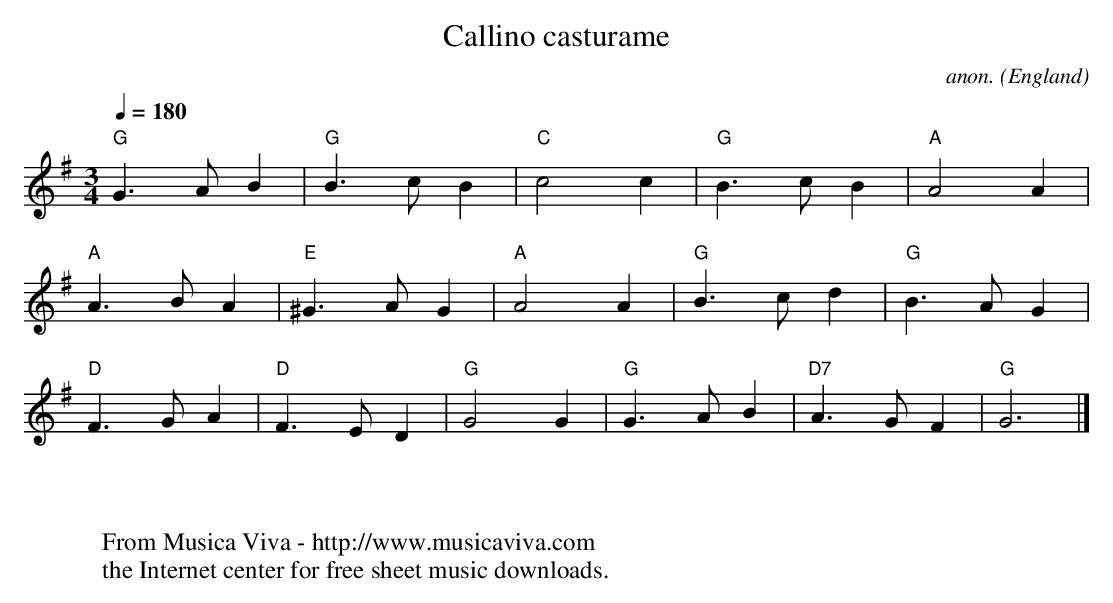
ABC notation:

X:1
T:Callino casturame
C:anon.
O:England
M:3/4
L:1/4
Q:1/4=180
K:G
"G"G>AB|"G"B>cB|"C"c2c|"G"B>cB|"A"A2A|
"A"A>BA|"E"^G>AG|"A"A2A|"G"B>cd|"G"B>AG|
"D"F>GA|"D"F>ED|"G"G2G|"G"G>AB|"D7"A>GF|"G"G3|]
W:
W:
W:  From Musica Viva - http://www.musicaviva.com
W:  the Internet center for free sheet music downloads.
